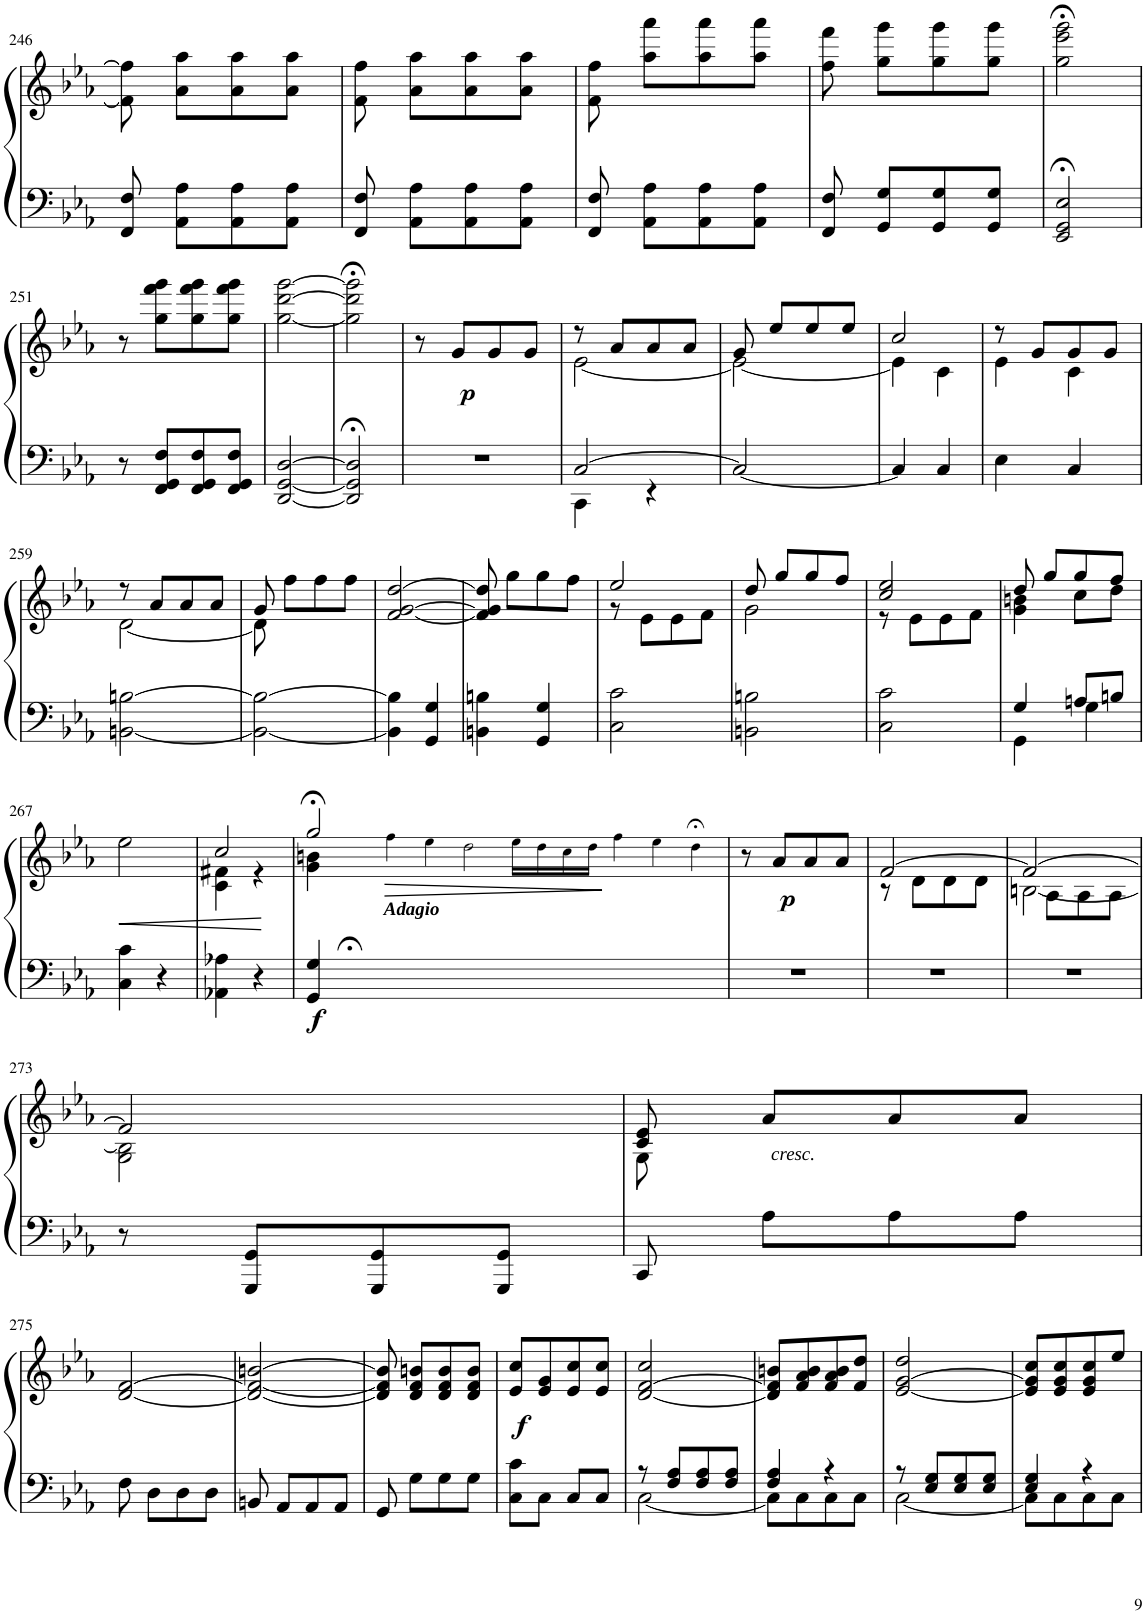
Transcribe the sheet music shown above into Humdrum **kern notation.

**kern	**kern	**dynam
*part1	*part1	*part1
*staff2	*staff1	*staff1/2
*I"Piano	*	*
*I'Pno	*	*
*clefF4	*clefG2	*
*k[b-e-a-]	*k[b-e-a-]	*
*M2/4	*M2/4	*
=245	=245	=245
8FF/] 8F/]	[2f\ [2ff\	.
8AA-\ 8A-\L	.	.
8AA-\ 8A-\	.	.
8AA-\ 8A-\J	.	.
!!LO:PB:g=z
=246	=246	=246
8FF/ 8F/	8f\] 8ff\]	.
8AA-\ 8A-\L	8a-\ 8aa-\L	.
8AA-\ 8A-\	8a-\ 8aa-\	.
8AA-\ 8A-\J	8a-\ 8aa-\J	.
=247	=247	=247
8FF/ 8F/	8f\ 8ff\	.
8AA-\ 8A-\L	8a-\ 8aa-\L	.
8AA-\ 8A-\	8a-\ 8aa-\	.
8AA-\ 8A-\J	8a-\ 8aa-\J	.
=248	=248	=248
8FF/ 8F/	8f\ 8ff\	.
8AA-\ 8A-\L	8aa-\ 8aaa-\L	.
8AA-\ 8A-\	8aa-\ 8aaa-\	.
8AA-\ 8A-\J	8aa-\ 8aaa-\J	.
=249	=249	=249
8FF/ 8F/	8ff\ 8fff\	.
8GG/ 8G/L	8gg\ 8ggg\L	.
8GG/ 8G/	8gg\ 8ggg\	.
8GG/ 8G/J	8gg\ 8ggg\J	.
=250	=250	=250
2EE-/;< 2GG/;< 2E-/;<	2gg\;< 2eee-\;< 2ggg\;<	.
!!LO:LB:g=z
=251	=251	=251
8r	8r	.
8FF/ 8GG/ 8F/L	8gg\ 8fff\ 8ggg\L	.
8FF/ 8GG/ 8F/	8gg\ 8fff\ 8ggg\	.
8FF/ 8GG/ 8F/J	8gg\ 8fff\ 8ggg\J	.
=252	=252	=252
[2DD/ [2GG/ [2D/	[2gg\ [2ddd\ [2ggg\	.
=253	=253	=253
2DD/];< 2GG/];< 2D/];<	2gg\];< 2ddd\];< 2ggg\];<	.
=254	=254	=254
2r	8r	.
!	!	!LO:DY:b
.	8g/L	p
.	8g/	.
.	8g/J	.
=255	=255	=255
*^	*^	*
[2C/	4CC\	8r	[2e-\	.
.	.	8a-/L	.	.
.	4r	8a-/	.	.
.	.	8a-/J	.	.
*v	*v	*	*	*
=256	=256	=256	=256
2C/_	8g/	2e-\_	.
.	8ee-/L	.	.
.	8ee-/	.	.
.	8ee-/J	.	.
=257	=257	=257	=257
4C/]	2cc/	4e-\]	.
4C/	.	4c\	.
=258	=258	=258	=258
4E-\	8r	4e-\	.
.	8g/L	.	.
4C/	8g/	4c\	.
.	8g/J	.	.
!!LO:LB:g=z	!!
=259	=259	=259	=259
[2BBn\ [2Bn\	8r	[2d\	.
.	8a-/L	.	.
.	8a-/	.	.
.	8a-/J	.	.
=260	=260	=260	=260
2BB\_ 2B\_	8g/	8d\]	.
.	8ff\L	4.ryy	.
.	8ff\	.	.
.	8ff\J	.	.
*	*v	*v	*
=261	=261	=261
4BB\] 4B\]	[2f/ [2g/ [2dd/	.
4GG/ 4G/	.	.
=262	=262	=262
4BBn\ 4Bn\	8f/] 8g/] 8dd/]	.
.	8gg\L	.
4GG/ 4G/	8gg\	.
.	8ff\J	.
=263	=263	=263
*	*^	*
2C\ 2c\	2ee-/	8r	.
.	.	8e-\L	.
.	.	8e-\	.
.	.	8f\J	.
=264	=264	=264	=264
2BBn\ 2Bn\	8dd/	2g\	.
.	8gg/L	.	.
.	8gg/	.	.
.	8ff/J	.	.
=265	=265	=265	=265
2C\ 2c\	2cc/ 2ee-/	8r	.
.	.	8e-\L	.
.	.	8e-\	.
.	.	8f\J	.
=266	=266	=266	=266
*^	*	*	*
4G/	4GG\	8dd/	4g\ 4bn\	.
.	.	8gg/L	.	.
8An/L	4G\	8gg/	8cc\L	.
8Bn/J	.	8ff/J	8dd\J	.
*v	*v	*	*	*
!!LO:LB:g=z
=267	=267	=267	=267
!	!	!	!LO:HP:b
*	*v	*v	*
4C\ 4c\	2ee-\	<
4r	.	.
=268	=268	=268
*	*^	*
4AA-X\ 4A-X\	2cc/	4c\ 4f#X\	.
4r	.	4r	.
*	*v	*v	*
.	.	[
=269	=269	=269
*	*^	*
!	!	!	!LO:DY:b=2
4GG/ 4G/	2gg;</	4g\ 4bn\	f
4r;<yy	.	1ryy	.
!	!LO:TX:b:Bi:t=Adagio	!	!
!	!	!	!LO:HP:b
0ryy	4ff!\	.	>
.	4ee-!\	.	.
.	2dd!\	.	.
.	.	1ryy	.
.	16ee-!\LL	.	.
.	16dd!\	.	.
.	16cc!\	.	.
.	16dd!\JJ	.	.
.	4ff!\	.	]
.	4ee-!\	.	.
.	4dd;<!\	4ryy	.
*	*v	*v	*
=270	=270	=270
2r	8r	.
!	!	!LO:DY:b
.	8a-/L	p
.	8a-/	.
.	8a-/J	.
=271	=271	=271
*	*^	*
2r	[2f/	8r	.
.	.	8d\L	.
.	.	8d\	.
.	.	8d\J	.
=272	=272	=272	=272
*	*	*^	*
2r	2f/_	[2Bn\	8ryy	.
.	.	.	8A-\L	.
.	.	.	8A-\	.
.	.	.	8A-\J	.
*	*	*v	*v	*
!!LO:LB:g=z
=273	=273	=273	=273
8r	2f/]	2G\ 2B\]	.
8GGG/ 8GG/L	.	.	.
8GGG/ 8GG/	.	.	.
8GGG/ 8GG/J	.	.	.
=274	=274	=274	=274
8CC/	8c/ 8e-/	8G\	.
!LO:TX:a:i:t=cresc.	!	!	!
8A-\L	8a-/L	4.ryy	.
8A-\	8a-/	.	.
8A-\J	8a-/J	.	.
*	*v	*v	*
!!LO:LB:g=z
=275	=275	=275
8F\	[2d/ [2f/	.
8D\L	.	.
8D\	.	.
8D\J	.	.
=276	=276	=276
8BBn/	2d/_ 2f/_ [2bn/	.
8AA-/L	.	.
8AA-/	.	.
8AA-/J	.	.
=277	=277	=277
8GG/	8d/] 8f/] 8b/]	.
8G\L	8d/ 8f/ 8bn/L	.
8G\	8d/ 8f/ 8b/	.
8G\J	8d/ 8f/ 8b/J	.
=278	=278	=278
!	!	!LO:DY:b
8C\ 8c\L	8e-/ 8cc/L	f
8C\J	8e-/ 8g/	.
8C/L	8e-/ 8cc/	.
8C/J	8e-/ 8cc/J	.
=279	=279	=279
*^	*	*
8r	[2C\	[2d/ [2f/ 2cc/	.
8F/ 8A-/L	.	.	.
8F/ 8A-/	.	.	.
8F/ 8A-/J	.	.	.
=280	=280	=280	=280
4F/ 4A-/	8C\L]	8d/] 8f/] 8bn/L	.
.	8C\	8f/ 8a-/ 8b/	.
4r	8C\	8f/ 8a-/ 8b/	.
.	8C\J	8f/ 8dd/J	.
=281	=281	=281	=281
8r	[2C\	[2e-/ [2g/ 2dd/	.
8E-/ 8G/L	.	.	.
8E-/ 8G/	.	.	.
8E-/ 8G/J	.	.	.
*v	*v	*	*
=	=	=
*-	*-	*-
